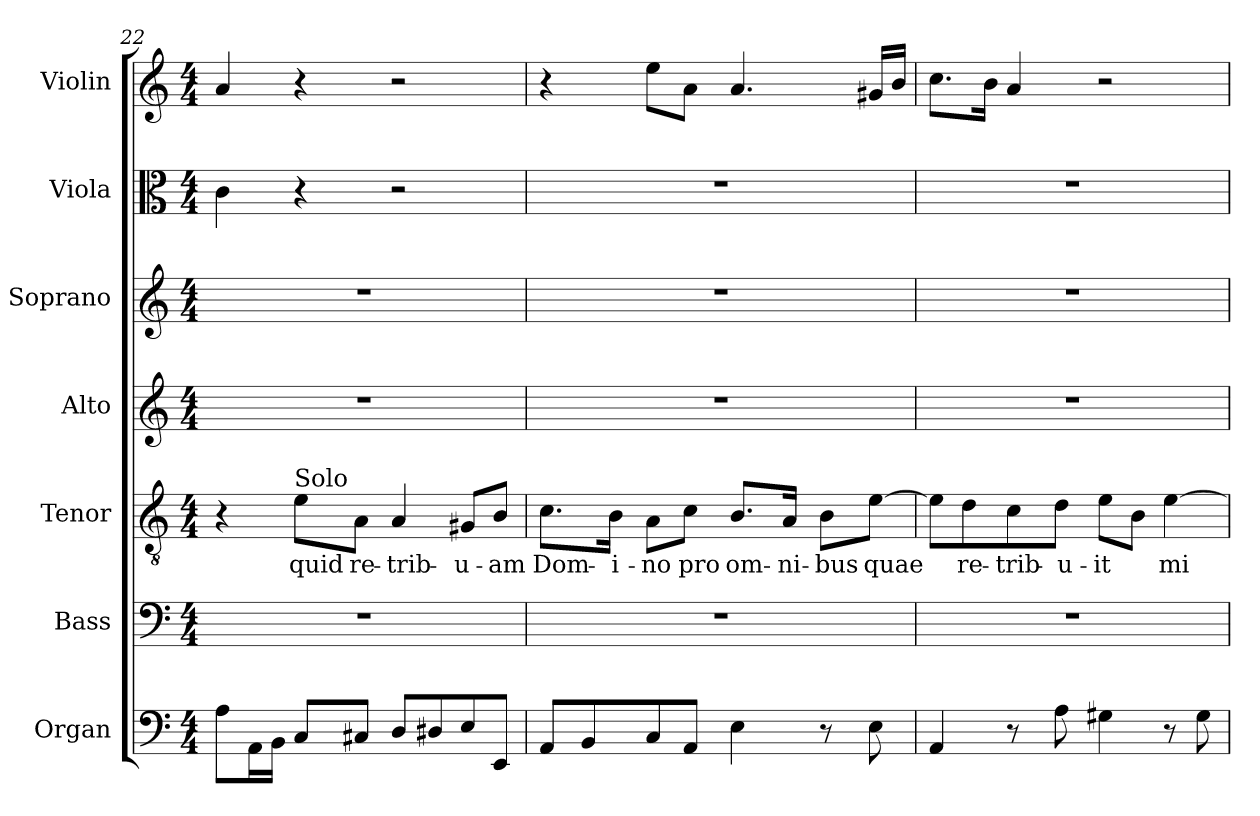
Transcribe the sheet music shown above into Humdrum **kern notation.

**kern	**kern	**kern	**text	**kern	**kern	**kern	**kern
*part7	*part6	*part5	*part5	*part4	*part3	*part2	*part1
*staff7	*staff6	*staff5	*staff5	*staff4	*staff3	*staff2	*staff1
*I"Organ	*I"Bass	*I"Tenor	*	*I"Alto	*I"Soprano	*I"Viola	*I"Violin
*I'Org.	*I'B.	*I'T.	*	*I'A.	*I'S.	*I'Vla.	*I'Vln.
*clefF4	*clefF4	*clefGv2	*	*clefG2	*clefG2	*clefC3	*clefG2
*k[]	*k[]	*k[]	*	*k[]	*k[]	*k[]	*k[]
*M4/4	*M4/4	*M4/4	*	*M4/4	*M4/4	*M4/4	*M4/4
=22	=22	=22	=22	=22	=22	=22	=22
8A\L	1r	4r	.	1r	1r	4c\	4a/
16AA\L	.	.	.	.	.	.	.
16BB\JJ	.	.	.	.	.	.	.
!	!	!LO:TX:a:t=Solo	!	!	!	!	!
!	!	!	!LO:LY:b	!	!	!	!
8C/L	.	8e\L	quid	.	.	4r	4r
!	!	!	!LO:LY:b	!	!	!	!
8C#X/J	.	8A\J	re-	.	.	.	.
!	!	!	!LO:LY:b	!	!	!	!
8D/L	.	4A/	-trib-	.	.	2r	2r
8D#X/	.	.	.	.	.	.	.
!	!	!	!LO:LY:b	!	!	!	!
8E/	.	8G#X/L	-u-	.	.	.	.
!	!	!	!LO:LY:b	!	!	!	!
8EE/J	.	8B/J	-am	.	.	.	.
=23	=23	=23	=23	=23	=23	=23	=23
!	!	!	!LO:LY:b	!	!	!	!
8AA/L	1r	8.c\L	Dom-	1r	1r	1r	4r
8BB/	.	.	.	.	.	.	.
!	!	!	!LO:LY:b	!	!	!	!
.	.	16B\Jk	-i-	.	.	.	.
!	!	!	!LO:LY:b	!	!	!	!
8C/	.	8A\L	-no	.	.	.	8ee\L
!	!	!	!LO:LY:b	!	!	!	!
8AA/J	.	8c\J	pro	.	.	.	8a\J
!	!	!	!LO:LY:b	!	!	!	!
4E\	.	8.B/L	om-	.	.	.	4.a/
!	!	!	!LO:LY:b	!	!	!	!
.	.	16A/Jk	-ni-	.	.	.	.
!	!	!	!LO:LY:b	!	!	!	!
8r	.	8B\L	-bus	.	.	.	.
!	!	!	!LO:LY:b	!	!	!	!
8E\	.	[8e\J	quae	.	.	.	16g#X/LL
.	.	.	.	.	.	.	16b/JJ
=24	=24	=24	=24	=24	=24	=24	=24
4AA/	1r	8e\L]	.	1r	1r	1r	8.cc\L
!	!	!	!LO:LY:b	!	!	!	!
.	.	8d\	re-	.	.	.	.
.	.	.	.	.	.	.	16b\Jk
!	!	!	!LO:LY:b	!	!	!	!
8r	.	8c\	-trib-	.	.	.	4a/
!	!	!	!LO:LY:b	!	!	!	!
8A\	.	8d\J	-u-	.	.	.	.
!	!	!	!LO:LY:b	!	!	!	!
4G#X\	.	8e\L	-it	.	.	.	2r
.	.	8B\J	.	.	.	.	.
!	!	!	!LO:LY:b	!	!	!	!
8r	.	[4e\	mi-	.	.	.	.
8G#\	.	.	.	.	.	.	.
=	=	=	=	=	=	=	=
*-	*-	*-	*-	*-	*-	*-	*-
